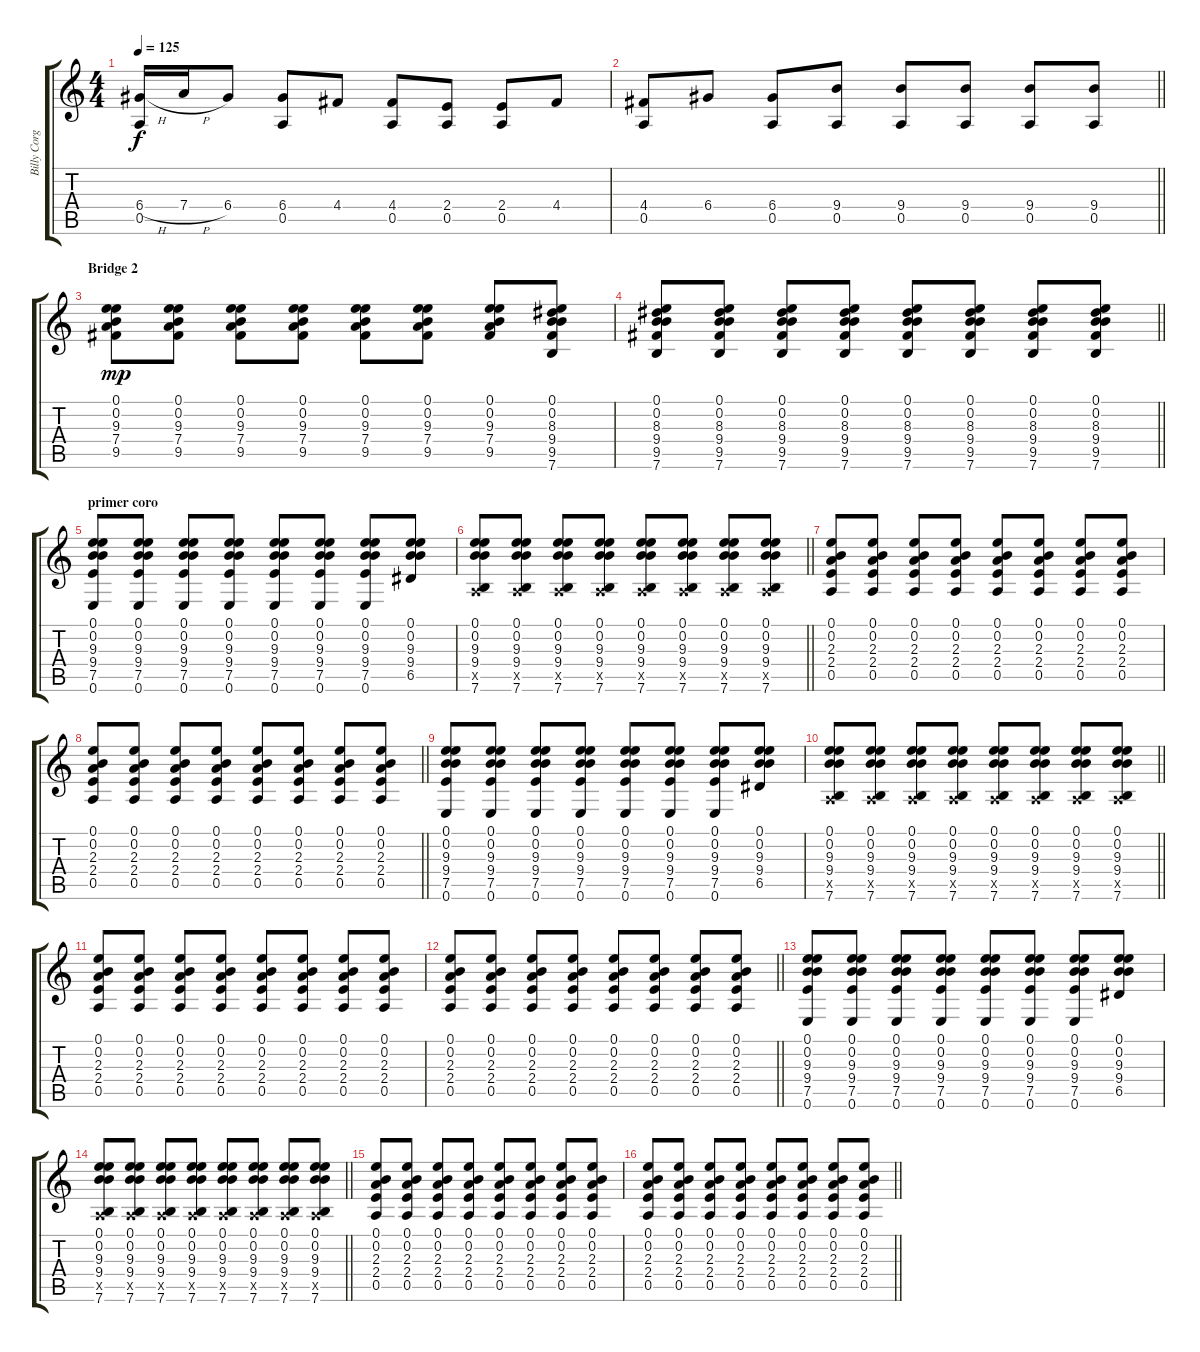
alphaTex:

\track ("Billy Corgan" "Billy Corg") {instrument acousticguitarsteel}
\staff {score tabs}
\tuning (E4 B3 G3 D3 A2 E2) {hide}
\ts (4 4)
\tempo 125
\clef g2
\ks c
(6.4{h} 0.5).16{dy f} 7.4{h}.16 6.4.8 (6.4 0.5).8 4.4.8 (4.4 0.5).8 (2.4 0.5).8 (2.4 0.5).8 4.4.8 |
\barLineRight lightlight
(4.4 0.5).8 6.4.8 (6.4 0.5).8 (9.4 0.5).8 (9.4 0.5).8 (9.4 0.5).8 (9.4 0.5).8 (9.4 0.5).8 |
\section ("" "Bridge 2")
(0.1 0.2 9.3 7.4 9.5).8{dy mp} (0.1 0.2 9.3 7.4 9.5).8 (0.1 0.2 9.3 7.4 9.5).8 (0.1 0.2 9.3 7.4 9.5).8 (0.1 0.2 9.3 7.4 9.5).8 (0.1 0.2 9.3 7.4 9.5).8 (0.1 0.2 9.3 7.4 9.5).8 (0.1 0.2 8.3 9.4 9.5 7.6).8 |
\barLineRight lightlight
(0.1 0.2 8.3 9.4 9.5 7.6).8 (0.1 0.2 8.3 9.4 9.5 7.6).8 (0.1 0.2 8.3 9.4 9.5 7.6).8 (0.1 0.2 8.3 9.4 9.5 7.6).8 (0.1 0.2 8.3 9.4 9.5 7.6).8 (0.1 0.2 8.3 9.4 9.5 7.6).8 (0.1 0.2 8.3 9.4 9.5 7.6).8 (0.1 0.2 8.3 9.4 9.5 7.6).8 |
\section ("" "primer coro")
(0.1 0.2 9.3 9.4 7.5 0.6).8 (0.1 0.2 9.3 9.4 7.5 0.6).8 (0.1 0.2 9.3 9.4 7.5 0.6).8 (0.1 0.2 9.3 9.4 7.5 0.6).8 (0.1 0.2 9.3 9.4 7.5 0.6).8 (0.1 0.2 9.3 9.4 7.5 0.6).8 (0.1 0.2 9.3 9.4 7.5 0.6).8 (0.1 0.2 9.3 9.4 6.5).8 |
\barLineRight lightlight
(0.1 0.2 9.3 9.4 0.5{x} 7.6).8 (0.1 0.2 9.3 9.4 0.5{x} 7.6).8 (0.1 0.2 9.3 9.4 0.5{x} 7.6).8 (0.1 0.2 9.3 9.4 0.5{x} 7.6).8 (0.1 0.2 9.3 9.4 0.5{x} 7.6).8 (0.1 0.2 9.3 9.4 0.5{x} 7.6).8 (0.1 0.2 9.3 9.4 0.5{x} 7.6).8 (0.1 0.2 9.3 9.4 0.5{x} 7.6).8 |
(0.1 0.2 2.3 2.4 0.5).8 (0.1 0.2 2.3 2.4 0.5).8 (0.1 0.2 2.3 2.4 0.5).8 (0.1 0.2 2.3 2.4 0.5).8 (0.1 0.2 2.3 2.4 0.5).8 (0.1 0.2 2.3 2.4 0.5).8 (0.1 0.2 2.3 2.4 0.5).8 (0.1 0.2 2.3 2.4 0.5).8 |
\barLineRight lightlight
(0.1 0.2 2.3 2.4 0.5).8 (0.1 0.2 2.3 2.4 0.5).8 (0.1 0.2 2.3 2.4 0.5).8 (0.1 0.2 2.3 2.4 0.5).8 (0.1 0.2 2.3 2.4 0.5).8 (0.1 0.2 2.3 2.4 0.5).8 (0.1 0.2 2.3 2.4 0.5).8 (0.1 0.2 2.3 2.4 0.5).8 |
(0.1 0.2 9.3 9.4 7.5 0.6).8 (0.1 0.2 9.3 9.4 7.5 0.6).8 (0.1 0.2 9.3 9.4 7.5 0.6).8 (0.1 0.2 9.3 9.4 7.5 0.6).8 (0.1 0.2 9.3 9.4 7.5 0.6).8 (0.1 0.2 9.3 9.4 7.5 0.6).8 (0.1 0.2 9.3 9.4 7.5 0.6).8 (0.1 0.2 9.3 9.4 6.5).8 |
\barLineRight lightlight
(0.1 0.2 9.3 9.4 0.5{x} 7.6).8 (0.1 0.2 9.3 9.4 0.5{x} 7.6).8 (0.1 0.2 9.3 9.4 0.5{x} 7.6).8 (0.1 0.2 9.3 9.4 0.5{x} 7.6).8 (0.1 0.2 9.3 9.4 0.5{x} 7.6).8 (0.1 0.2 9.3 9.4 0.5{x} 7.6).8 (0.1 0.2 9.3 9.4 0.5{x} 7.6).8 (0.1 0.2 9.3 9.4 0.5{x} 7.6).8 |
(0.1 0.2 2.3 2.4 0.5).8 (0.1 0.2 2.3 2.4 0.5).8 (0.1 0.2 2.3 2.4 0.5).8 (0.1 0.2 2.3 2.4 0.5).8 (0.1 0.2 2.3 2.4 0.5).8 (0.1 0.2 2.3 2.4 0.5).8 (0.1 0.2 2.3 2.4 0.5).8 (0.1 0.2 2.3 2.4 0.5).8 |
\barLineRight lightlight
(0.1 0.2 2.3 2.4 0.5).8 (0.1 0.2 2.3 2.4 0.5).8 (0.1 0.2 2.3 2.4 0.5).8 (0.1 0.2 2.3 2.4 0.5).8 (0.1 0.2 2.3 2.4 0.5).8 (0.1 0.2 2.3 2.4 0.5).8 (0.1 0.2 2.3 2.4 0.5).8 (0.1 0.2 2.3 2.4 0.5).8 |
(0.1 0.2 9.3 9.4 7.5 0.6).8 (0.1 0.2 9.3 9.4 7.5 0.6).8 (0.1 0.2 9.3 9.4 7.5 0.6).8 (0.1 0.2 9.3 9.4 7.5 0.6).8 (0.1 0.2 9.3 9.4 7.5 0.6).8 (0.1 0.2 9.3 9.4 7.5 0.6).8 (0.1 0.2 9.3 9.4 7.5 0.6).8 (0.1 0.2 9.3 9.4 6.5).8 |
\barLineRight lightlight
(0.1 0.2 9.3 9.4 0.5{x} 7.6).8 (0.1 0.2 9.3 9.4 0.5{x} 7.6).8 (0.1 0.2 9.3 9.4 0.5{x} 7.6).8 (0.1 0.2 9.3 9.4 0.5{x} 7.6).8 (0.1 0.2 9.3 9.4 0.5{x} 7.6).8 (0.1 0.2 9.3 9.4 0.5{x} 7.6).8 (0.1 0.2 9.3 9.4 0.5{x} 7.6).8 (0.1 0.2 9.3 9.4 0.5{x} 7.6).8 |
(0.1 0.2 2.3 2.4 0.5).8 (0.1 0.2 2.3 2.4 0.5).8 (0.1 0.2 2.3 2.4 0.5).8 (0.1 0.2 2.3 2.4 0.5).8 (0.1 0.2 2.3 2.4 0.5).8 (0.1 0.2 2.3 2.4 0.5).8 (0.1 0.2 2.3 2.4 0.5).8 (0.1 0.2 2.3 2.4 0.5).8 |
\barLineRight lightlight
(0.1 0.2 2.3 2.4 0.5).8 (0.1 0.2 2.3 2.4 0.5).8 (0.1 0.2 2.3 2.4 0.5).8 (0.1 0.2 2.3 2.4 0.5).8 (0.1 0.2 2.3 2.4 0.5).8 (0.1 0.2 2.3 2.4 0.5).8 (0.1 0.2 2.3 2.4 0.5).8 (0.1 0.2 2.3 2.4 0.5).8
